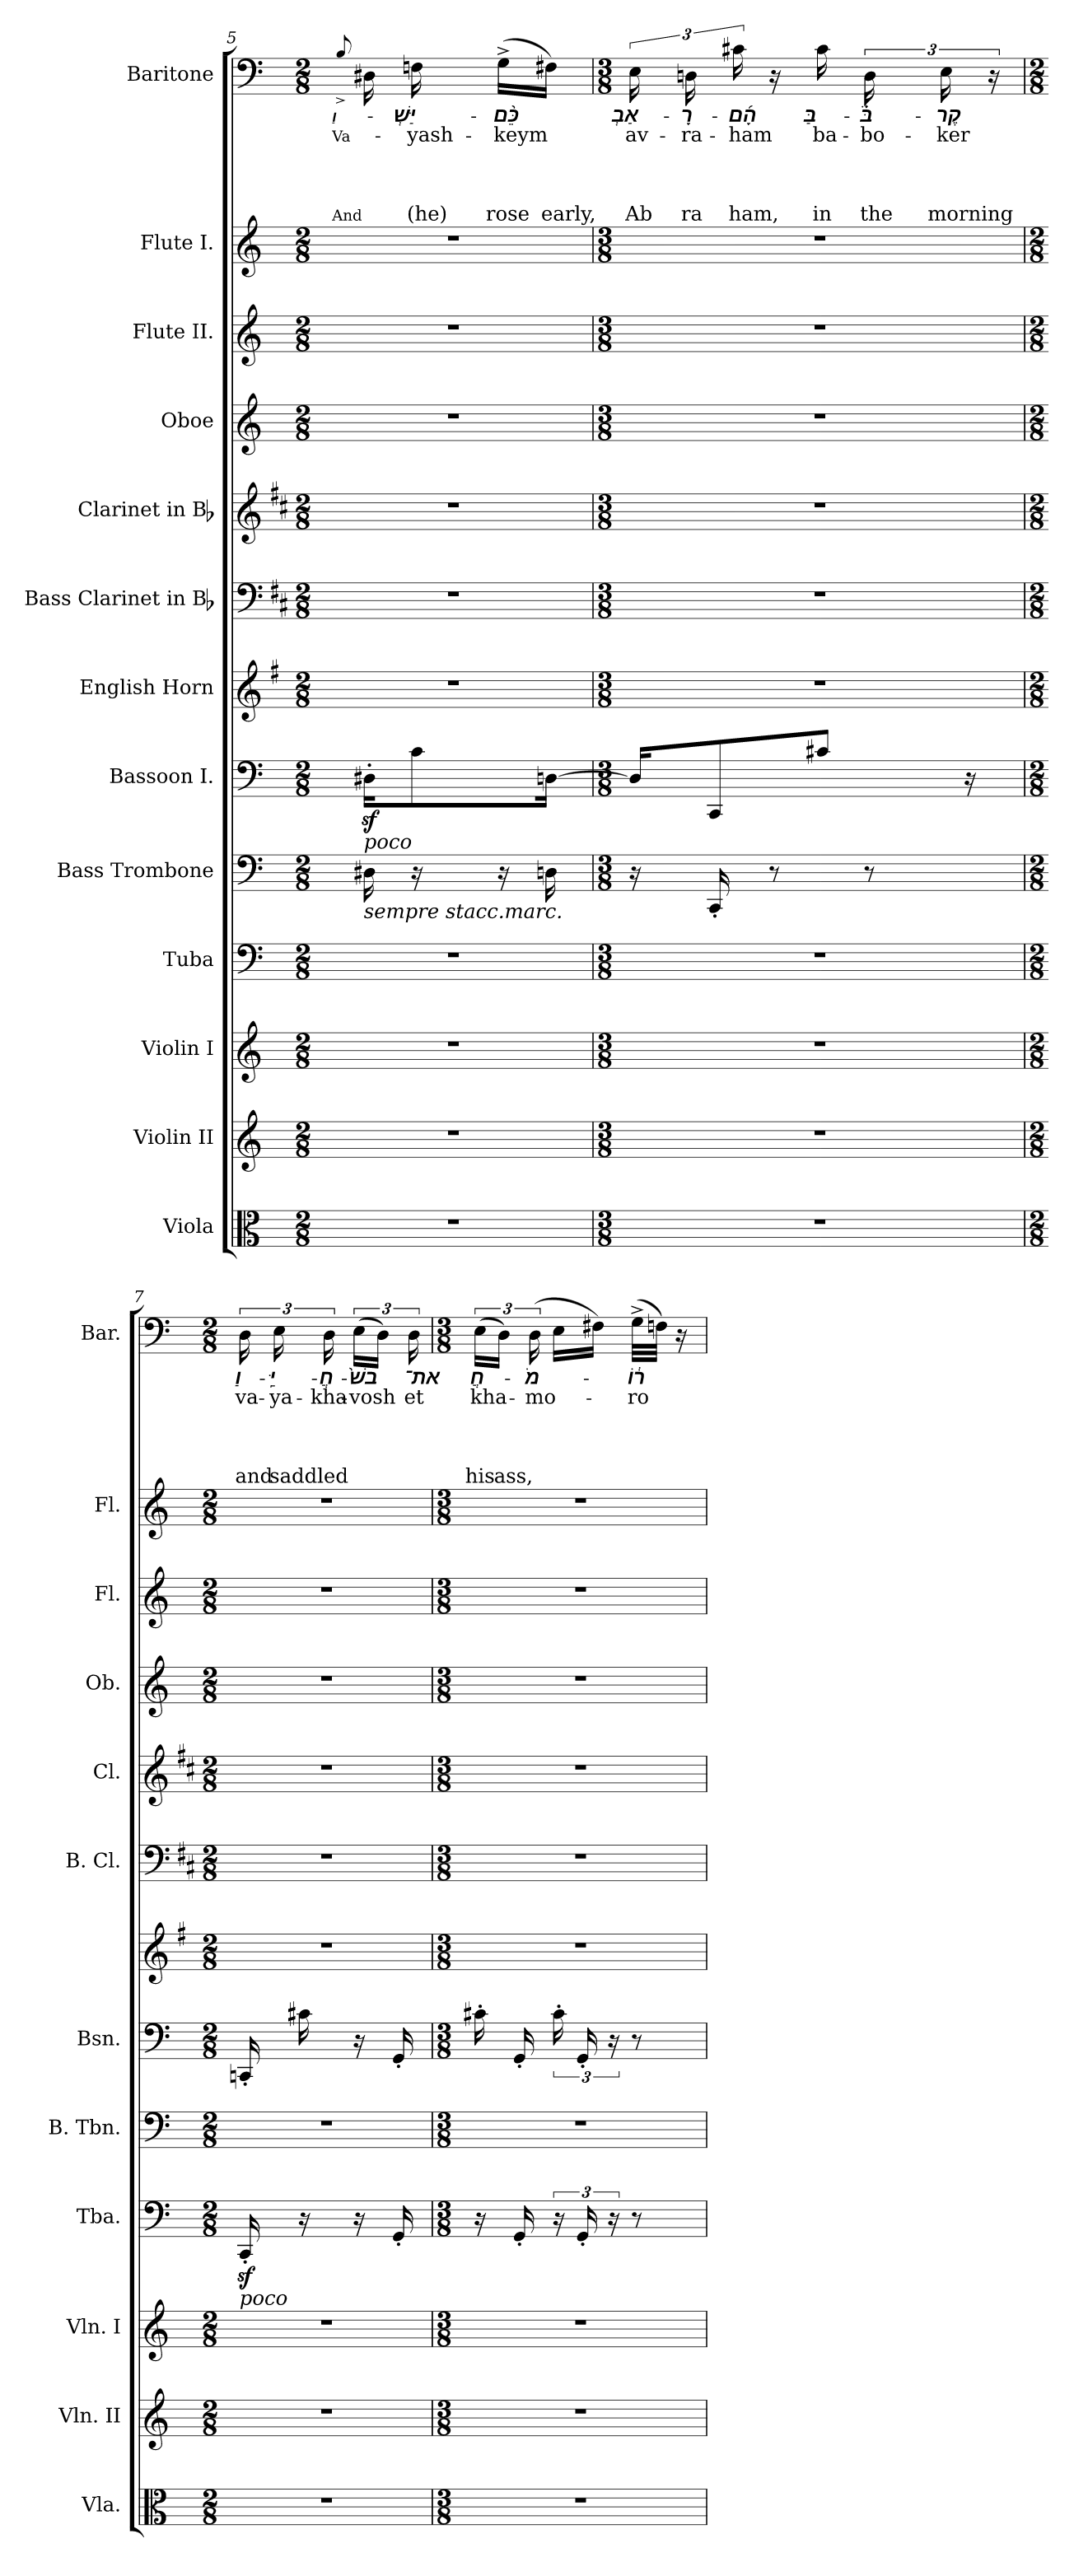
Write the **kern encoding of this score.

**kern	**kern	**kern	**kern	**kern	**kern	**kern	**kern	**kern	**kern	**kern	**kern	**kern	**text	**text	**text	**text	**text	**text
*part13	*part12	*part11	*part10	*part9	*part8	*part7	*part6	*part5	*part4	*part3	*part2	*part1	*part1	*part1	*part1	*part1	*part1	*part1
*staff13	*staff12	*staff11	*staff10	*staff9	*staff8	*staff7	*staff6	*staff5	*staff4	*staff3	*staff2	*staff1	*staff1	*staff1	*staff1	*staff1	*staff1	*staff1
*I"Viola	*I"Violin II	*I"Violin I	*I"Tuba	*I"Bass Trombone	*I"Bassoon I.	*I"English Horn	*I"Bass Clarinet in Bb	*I"Clarinet in Bb	*I"Oboe	*I"Flute II.	*I"Flute I.	*I"Baritone	*	*	*	*	*	*
*I'Vla.	*I'Vln. II	*I'Vln. I	*I'Tba.	*I'B. Tbn.	*I'Bsn.	*	*I'B. Cl.	*I'Cl.	*I'Ob.	*I'Fl.	*I'Fl.	*I'Bar.	*	*	*	*	*	*
*clefC3	*clefG2	*clefG2	*clefF4	*clefF4	*clefF4	*clefG2	*clefF4	*clefG2	*clefG2	*clefG2	*clefG2	*clefF4	*	*	*	*	*	*
*	*	*	*	*	*	*ITrd4c7	*ITrd1c2	*ITrd1c2	*	*	*	*	*	*	*	*	*	*
*k[]	*k[]	*k[]	*k[]	*k[]	*k[]	*k[]	*k[]	*k[]	*k[]	*k[]	*k[]	*k[]	*	*	*	*	*	*
*C:	*C:	*C:	*C:	*C:	*C:	*C:	*C:	*C:	*C:	*C:	*C:	*C:	*	*	*	*	*	*
*M2/8	*M2/8	*M2/8	*M2/8	*M2/8	*M2/8	*M2/8	*M2/8	*M2/8	*M2/8	*M2/8	*M2/8	*M2/8	*	*	*	*	*	*
=5	=5	=5	=5	=5	=5	=5	=5	=5	=5	=5	=5	=5	=5	=5	=5	=5	=5	=5
.	.	.	.	.	.	.	.	.	.	.	.	8qqB^/	וַ-	Va-	.	.	.	And
!	!	!	!	!	!LO:TX:b:i:t=poco	!	!	!	!	!	!	!	!	!	!	!	!	!
!	!	!	!	!LO:TX:b:i:t=sempre stacc.marc.	!	!	!	!	!	!	!	!	!	!	!	!	!	!
4r	4r	4r	4r	16D#X	16D#Xz'KL	4r	4r	4r	4r	4r	4r	16D#X	.	.	.	.	.	.
.	.	.	.	16r	8c	.	.	.	.	.	.	16Fn	-יַּשְׁ-	-yash-	.	.	.	(he)
.	.	.	.	16r	.	.	.	.	.	.	.	(16G^LL	-כֵּ֨ם	-keym	.	.	.	rose
.	.	.	.	16Dn	[16DnJk	.	.	.	.	.	.	16F#XJJ)	.	.	.	.	.	early,
=6	=6	=6	=6	=6	=6	=6	=6	=6	=6	=6	=6	=6	=6	=6	=6	=6	=6	=6
*M3/8	*M3/8	*M3/8	*M3/8	*M3/8	*M3/8	*M3/8	*M3/8	*M3/8	*M3/8	*M3/8	*M3/8	*M3/8	*	*	*	*	*	*
8%3r	8%3r	8%3r	8%3r	16r	16DKL]	8%3r	8%3r	8%3r	8%3r	8%3r	8%3r	24E	אַבְ-	av-	.	.	.	Ab
.	.	.	.	.	.	.	.	.	.	.	.	24Dn	-רָ-	-ra-	.	.	.	ra
.	.	.	.	16CC'	8CC	.	.	.	.	.	.	.	.	.	.	.	.	.
.	.	.	.	.	.	.	.	.	.	.	.	24c#X	-הָ֜ם	-ham	.	.	.	ham,
.	.	.	.	8r	.	.	.	.	.	.	.	16r	.	.	.	.	.	.
.	.	.	.	.	8c#XJ	.	.	.	.	.	.	16c#	בַּ-	ba-	.	.	.	in
.	.	.	.	8r	.	.	.	.	.	.	.	24D	-בֹּ֗-	-bo-	.	.	.	the
.	.	.	.	.	.	.	.	.	.	.	.	24E	-קֶר	-ker	.	.	.	morning
.	.	.	.	.	16r	.	.	.	.	.	.	.	.	.	.	.	.	.
.	.	.	.	.	.	.	.	.	.	.	.	24r	.	.	.	.	.	.
=7	=7	=7	=7	=7	=7	=7	=7	=7	=7	=7	=7	=7	=7	=7	=7	=7	=7	=7
*M2/8	*M2/8	*M2/8	*M2/8	*M2/8	*M2/8	*M2/8	*M2/8	*M2/8	*M2/8	*M2/8	*M2/8	*M2/8	*	*	*	*	*	*
!	!	!	!LO:TX:b:i:t=poco	!	!	!	!	!	!	!	!	!	!	!	!	!	!	!
4r	4r	4r	16CCz'	4r	16CCn'	4r	4r	4r	4r	4r	4r	24D	וַ-	va-	.	.	.	and
.	.	.	.	.	.	.	.	.	.	.	.	24E	-יַּֽ-	-ya-	.	.	.	saddled
.	.	.	16r	.	16c#X	.	.	.	.	.	.	.	.	.	.	.	.	.
.	.	.	.	.	.	.	.	.	.	.	.	24D	-חֲ-	-kha-	.	.	.	.
.	.	.	16r	.	16r	.	.	.	.	.	.	(24ELL	-בשׁ֙	-vosh	.	.	.	.
.	.	.	.	.	.	.	.	.	.	.	.	24DJJ)	.	.	.	.	.	.
.	.	.	16GG'	.	16GG'	.	.	.	.	.	.	.	.	.	.	.	.	.
.	.	.	.	.	.	.	.	.	.	.	.	24D	את־	et	.	.	.	.
=8	=8	=8	=8	=8	=8	=8	=8	=8	=8	=8	=8	=8	=8	=8	=8	=8	=8	=8
*M3/8	*M3/8	*M3/8	*M3/8	*M3/8	*M3/8	*M3/8	*M3/8	*M3/8	*M3/8	*M3/8	*M3/8	*M3/8	*	*	*	*	*	*
8%3r	8%3r	8%3r	16r	8%3r	16c#X'	8%3r	8%3r	8%3r	8%3r	8%3r	8%3r	(24ELL	חֲ-	kha-	.	.	.	his
.	.	.	.	.	.	.	.	.	.	.	.	24DJJ)	.	.	.	.	.	ass,
.	.	.	16GG'	.	16GG'	.	.	.	.	.	.	.	.	.	.	.	.	.
.	.	.	.	.	.	.	.	.	.	.	.	(24D	-מֹ-	-mo-	.	.	.	.
.	.	.	24r	.	24c#'	.	.	.	.	.	.	16ELL	.	.	.	.	.	.
.	.	.	24GG'	.	24GG'	.	.	.	.	.	.	.	.	.	.	.	.	.
.	.	.	.	.	.	.	.	.	.	.	.	16F#XJJ)	.	.	.	.	.	.
.	.	.	24r	.	24r	.	.	.	.	.	.	.	.	.	.	.	.	.
.	.	.	8r	.	8r	.	.	.	.	.	.	(32G^LLL	-ר֔וֹ	-ro	.	.	.	.
.	.	.	.	.	.	.	.	.	.	.	.	32FnJJJ)	.	.	.	.	.	.
.	.	.	.	.	.	.	.	.	.	.	.	16r	.	.	.	.	.	.
=	=	=	=	=	=	=	=	=	=	=	=	=	=	=	=	=	=	=
*-	*-	*-	*-	*-	*-	*-	*-	*-	*-	*-	*-	*-	*-	*-	*-	*-	*-	*-
